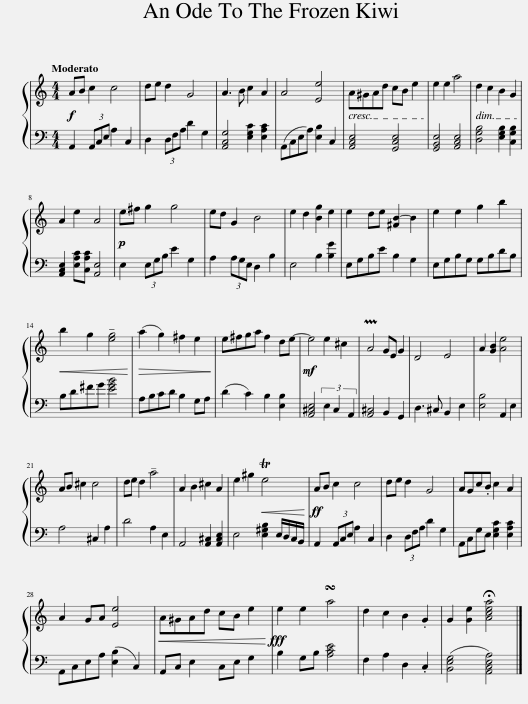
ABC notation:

X:1
%%score { 1 | 2 }
L:1/8
Q:1/4=114
M:4/4
I:linebreak $
K:C
V:1 treble
V:2 bass
V:1
!f! AB c2 c4 | de d2 G4 | A3 B c2 A2 | A4 [Ee]4 | A^GAd cB e2 | %5
 e2 e2 a4 | d2 c2 B2 G2 |$ A2 e2 A4 |!p! e^f g2 g4 | ed G2 B4 | %10
 e2 d2 [Bg]2 e2 | e2 de [^FB-]2 B2 | e2 e2 g2 b2 |$!<(! b2 g2 !tenuto![eg]4!<)! |!>(! (a2 g2) ^f2 e2!>)! | %15
 e^fga f2 de- |!mf! e4 e2 ^c2 | PA4 GE G2 | D4 E4 | A2 [GB]2 [Ae]4 |$ %20
 AB ^c2 c4 | de d2 !tenuto!a4 | A2 B2 ^c2 A2 | e2 ^g2!<(! Te4!<)! |!ff! AB c2 c4 | %25
 de d2 G4 | AGc.B c2 A2 |$ A2 GA [Ee]4 |!<(! A^GAd cB e2!<)! |!fff! e2 e2 !turn!a4 | %30
 d2 c2 B2 .G2 | G2 [Ge]2 !fermata![Acea]4 |] %32
V:2
 A,,2 (3A,,C,E, A,2 C,2 | D,2 (3D,F,A, D2 G,2 | [A,,C,G,]4 [E,G,C]2 [E,A,C]2 | (A,,C,E,A,) [E,B,]2 C,2 | [A,,C,E,]4 [G,,C,E,]4 | %5
 [G,,B,,E,]4 [A,,C,E,]4 | [D,G,B,]4 [E,G,B,]2 [C,G,B,]2 |$ [A,,C,E,]2 [E,A,C][C,A,C] [A,,E,]4 | E,2 (3E,G,B, E2 G,2 | A,2 (3A,G,E, D,2 B,2 | %10
 E,4 B,2 [B,G]2 | E,G,B,E B,2 G,2 | E,G,B,G, G,B,DB, |$ B,D^FG [EGB]4 | A,B,CD B,2 G,A, | %15
 (D2 C2) B,2 [E,B,]2 | [A,,^C,E,]4 (3E,2 C,2 A,,2 | [A,,^C,]4 B,,2 G,,2 | D,3 ^C, B,,2 E,2 | [E,B,]4 A,,2 E,2 |$ %20
 A,4 ^C,2 A,2 | D4 A,2 E,2 | A,,4 [A,,^C,]2 [A,,C,E,]2 | E,4 [E,^G,B,]2 E,/D,/C,/B,,/ | A,,2 (3A,,C,E, A,2 C,2 | %25
 D,2 (3D,F,A, D2 G,2 | A,,C,G,E, [E,G,C]2 [E,A,C]2 |$ A,,C,E,A, ([E,B,]2 C,2) | A,,C, E,2 C,E, G,2 | B,2 G,B, [A,CE]4 | %30
 F,2 A,2 D,2 .C,2 | ([B,,E,G,]4 [A,,C,E,A,]4) |] %32
